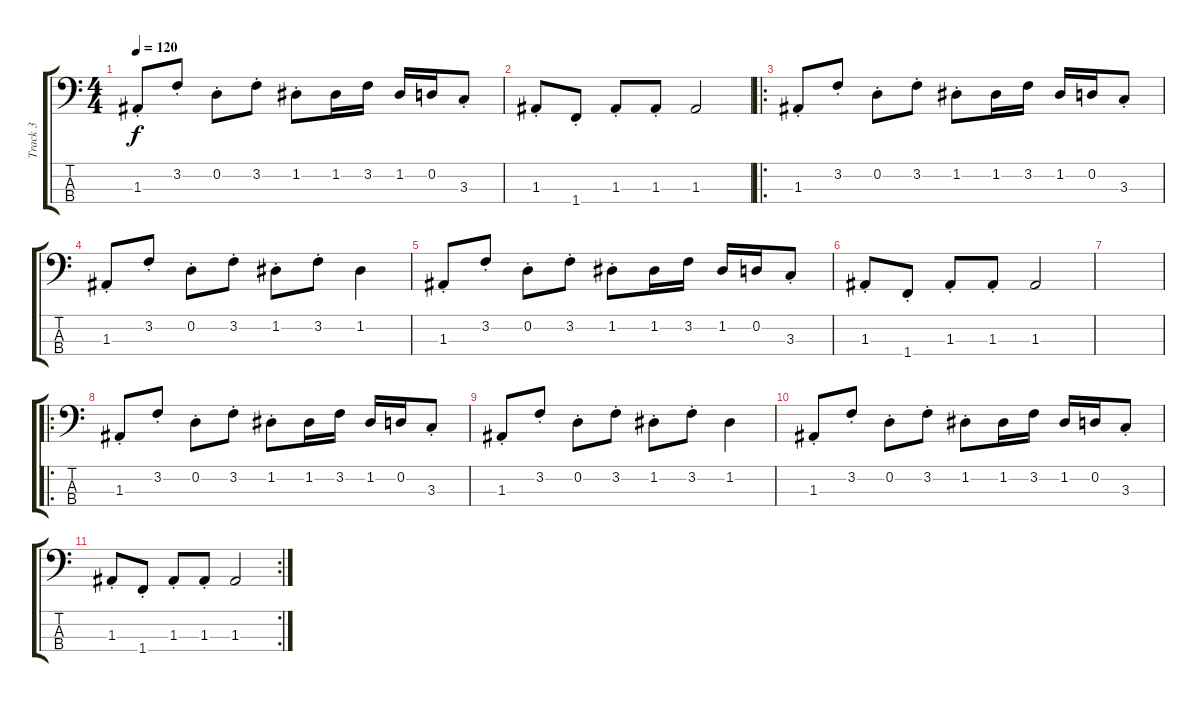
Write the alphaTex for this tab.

\track ("Track 3" "Track 3") {instrument acousticbass}
\staff {score tabs}
\tuning (G2 D2 A1 E1) {hide}
\ts (4 4)
\tempo 120
\clef f4
\ks c
1.3{st}.8{dy f} 3.2{st}.8 0.2{st}.8 3.2{st}.8 1.2{st}.8 1.2.16 3.2.16 1.2.16 0.2.16 3.3{st}.8 |
1.3{st}.8 1.4{st}.8 1.3{st}.8 1.3{st}.8 1.3.2 |
\ro
1.3{st}.8 3.2{st}.8 0.2{st}.8 3.2{st}.8 1.2{st}.8 1.2.16 3.2.16 1.2.16 0.2.16 3.3{st}.8 |
1.3{st}.8 3.2{st}.8 0.2{st}.8 3.2{st}.8 1.2{st}.8 3.2{st}.8 1.2.4 |
1.3{st}.8 3.2{st}.8 0.2{st}.8 3.2{st}.8 1.2{st}.8 1.2.16 3.2.16 1.2.16 0.2.16 3.3{st}.8 |
1.3{st}.8 1.4{st}.8 1.3{st}.8 1.3{st}.8 1.3.2 |
|
\ro
1.3{st}.8 3.2{st}.8 0.2{st}.8 3.2{st}.8 1.2{st}.8 1.2.16 3.2.16 1.2.16 0.2.16 3.3{st}.8 |
1.3{st}.8 3.2{st}.8 0.2{st}.8 3.2{st}.8 1.2{st}.8 3.2{st}.8 1.2.4 |
1.3{st}.8 3.2{st}.8 0.2{st}.8 3.2{st}.8 1.2{st}.8 1.2.16 3.2.16 1.2.16 0.2.16 3.3{st}.8 |
\rc 2
1.3{st}.8 1.4{st}.8 1.3{st}.8 1.3{st}.8 1.3.2
